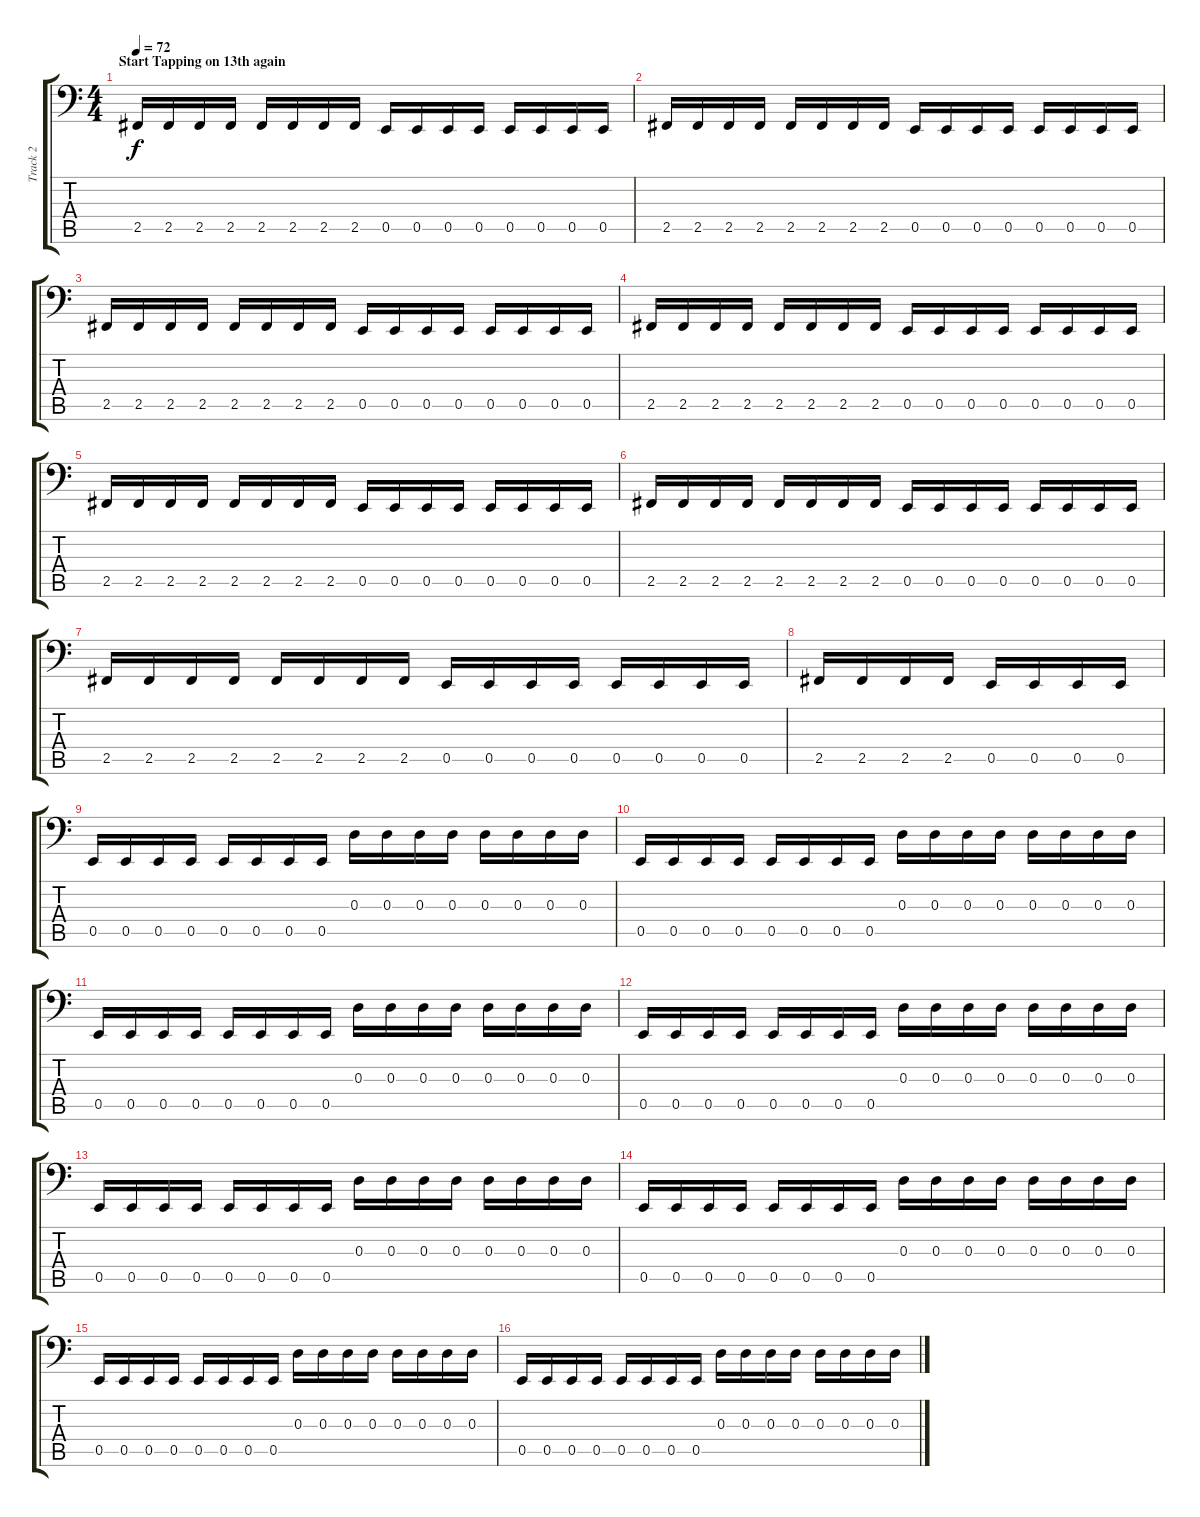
\track ("Track 2" "Track 2") {instrument electricbassfinger}
\staff {score tabs}
\tuning (C3 G2 D2 A1 E1 B0) {hide}
\ts (4 4)
\section ("" "Start Tapping on 13th again")
\tempo 72
\clef f4
\ks c
2.5.16{dy f} 2.5.16 2.5.16 2.5.16 2.5.16 2.5.16 2.5.16 2.5.16 0.5.16 0.5.16 0.5.16 0.5.16 0.5.16 0.5.16 0.5.16 0.5.16 |
2.5.16 2.5.16 2.5.16 2.5.16 2.5.16 2.5.16 2.5.16 2.5.16 0.5.16 0.5.16 0.5.16 0.5.16 0.5.16 0.5.16 0.5.16 0.5.16 |
2.5.16 2.5.16 2.5.16 2.5.16 2.5.16 2.5.16 2.5.16 2.5.16 0.5.16 0.5.16 0.5.16 0.5.16 0.5.16 0.5.16 0.5.16 0.5.16 |
2.5.16 2.5.16 2.5.16 2.5.16 2.5.16 2.5.16 2.5.16 2.5.16 0.5.16 0.5.16 0.5.16 0.5.16 0.5.16 0.5.16 0.5.16 0.5.16 |
2.5.16 2.5.16 2.5.16 2.5.16 2.5.16 2.5.16 2.5.16 2.5.16 0.5.16 0.5.16 0.5.16 0.5.16 0.5.16 0.5.16 0.5.16 0.5.16 |
2.5.16 2.5.16 2.5.16 2.5.16 2.5.16 2.5.16 2.5.16 2.5.16 0.5.16 0.5.16 0.5.16 0.5.16 0.5.16 0.5.16 0.5.16 0.5.16 |
2.5.16 2.5.16 2.5.16 2.5.16 2.5.16 2.5.16 2.5.16 2.5.16 0.5.16 0.5.16 0.5.16 0.5.16 0.5.16 0.5.16 0.5.16 0.5.16 |
2.5.16 2.5.16 2.5.16 2.5.16 0.5.16 0.5.16 0.5.16 0.5.16 |
0.5.16 0.5.16 0.5.16 0.5.16 0.5.16 0.5.16 0.5.16 0.5.16 0.3.16 0.3.16 0.3.16 0.3.16 0.3.16 0.3.16 0.3.16 0.3.16 |
0.5.16 0.5.16 0.5.16 0.5.16 0.5.16 0.5.16 0.5.16 0.5.16 0.3.16 0.3.16 0.3.16 0.3.16 0.3.16 0.3.16 0.3.16 0.3.16 |
0.5.16 0.5.16 0.5.16 0.5.16 0.5.16 0.5.16 0.5.16 0.5.16 0.3.16 0.3.16 0.3.16 0.3.16 0.3.16 0.3.16 0.3.16 0.3.16 |
0.5.16 0.5.16 0.5.16 0.5.16 0.5.16 0.5.16 0.5.16 0.5.16 0.3.16 0.3.16 0.3.16 0.3.16 0.3.16 0.3.16 0.3.16 0.3.16 |
0.5.16 0.5.16 0.5.16 0.5.16 0.5.16 0.5.16 0.5.16 0.5.16 0.3.16 0.3.16 0.3.16 0.3.16 0.3.16 0.3.16 0.3.16 0.3.16 |
0.5.16 0.5.16 0.5.16 0.5.16 0.5.16 0.5.16 0.5.16 0.5.16 0.3.16 0.3.16 0.3.16 0.3.16 0.3.16 0.3.16 0.3.16 0.3.16 |
0.5.16 0.5.16 0.5.16 0.5.16 0.5.16 0.5.16 0.5.16 0.5.16 0.3.16 0.3.16 0.3.16 0.3.16 0.3.16 0.3.16 0.3.16 0.3.16 |
0.5.16 0.5.16 0.5.16 0.5.16 0.5.16 0.5.16 0.5.16 0.5.16 0.3.16 0.3.16 0.3.16 0.3.16 0.3.16 0.3.16 0.3.16 0.3.16
